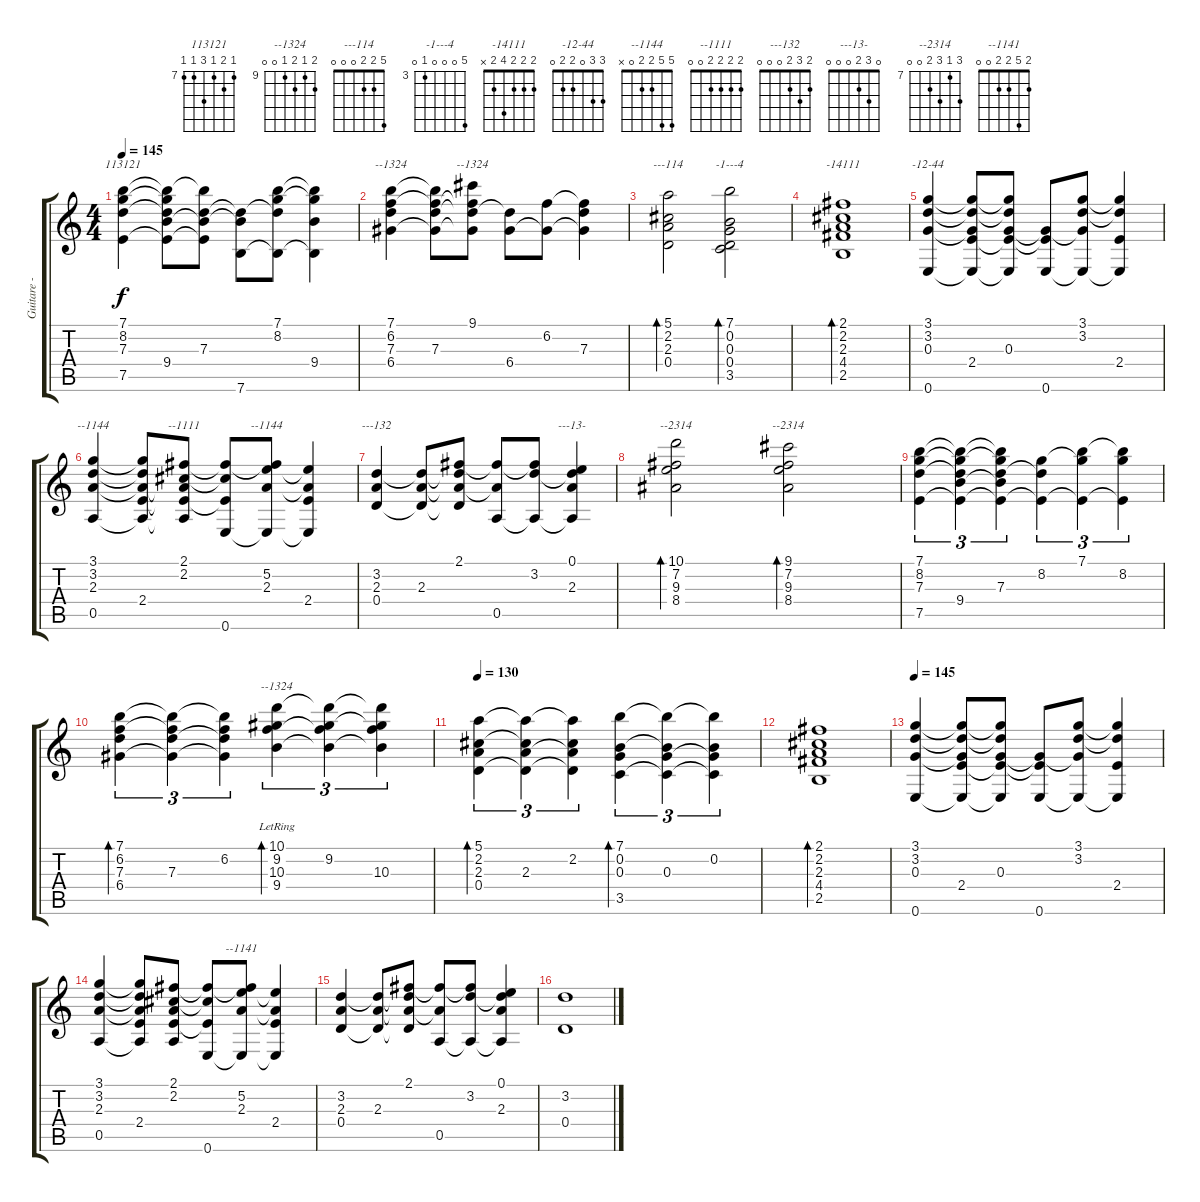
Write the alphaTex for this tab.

\track ("Guitare - Aout 1999" "Guitare - ") {instrument acousticguitarnylon}
\staff {score tabs}
\tuning (E4 B3 G3 D3 A2 E2) {hide}
\chord ("113121" 7 8 7 9 7 7) {firstfret 7}
\chord ("--1324" 7 6 7 6 0 0) {firstfret 6}
\chord ("--1324" 9 6 7 6 0 0) {firstfret 6}
\chord ("---114" 5 2 2 0 0 0)
\chord ("-1---4" 7 0 0 0 3 0) {firstfret 3}
\chord ("-14111" 2 2 2 4 2 x)
\chord ("-12-44" 3 3 0 2 2 0)
\chord ("--1144" 3 3 2 2 0 0)
\chord ("--1111" 2 2 2 2 0 0)
\chord ("--1144" 5 5 2 2 0 x)
\chord ("---132" 2 3 2 0 0 0)
\chord ("---13-" 0 3 2 0 0 0)
\chord ("--2314" 10 7 9 8 0 0) {firstfret 7}
\chord ("--2314" 9 7 9 8 0 0) {firstfret 7}
\chord ("--1324" 10 9 10 9 0 0) {firstfret 9}
\chord ("--1141" 2 5 2 2 0 0)
\ts (4 4)
\tempo 145
\clef g2
\ks c
(7.1 8.2 7.3 7.5).4{ch "113121" dy f} (7.1{t} 8.2{t} 7.3{t} 9.4 7.5{t}).8 (7.1{t} 7.3 9.4{t} 7.5{t}).8 (7.3{t} 9.4{t} 7.6).8 (7.1 8.2 7.3{t} 7.6{t}).8 (7.1{t} 8.2{t} 9.4 7.6{t}).4 |
(7.1 6.2 7.3 6.4).4{ch "--1324"} (7.1{t} 6.2{t} 7.3 6.4{t}).8 (9.1 6.2{t} 7.3{t} 6.4{t}).8{ch "--1324"} (7.3{t} 6.4).8 (6.2 6.4{t}).8 (6.2{t} 7.3 6.4{t}).4 |
(5.1 2.2 2.3 0.4).2{bd 240 ch "---114"} (7.1 0.2 0.3 0.4 3.5).2{bd 240 ch "-1---4"} |
(2.1 2.2 2.3 4.4 2.5).1{bd 240 ch "-14111"} |
(3.1 3.2 0.3 0.6).4{ch "-12-44"} (3.1{t} 3.2{t} 0.3{t} 2.4 0.6{t}).8 (3.1{t} 3.2{t} 0.3 2.4{t} 0.6{t}).8 (0.3{t} 2.4{t} 0.6).8 (3.1 3.2 0.3{t} 0.6{t}).8 (3.1{t} 3.2{t} 2.4 0.6{t}).4 |
(3.1 3.2 2.3 0.5).4{ch "--1144"} (3.1{t} 3.2{t} 2.3{t} 2.4 0.5{t}).8 (2.1 2.2 2.3{t} 2.4{t} 0.5{t}).8{ch "--1111"} (2.1{t} 2.2{t} 2.4{t} 0.6).8 (2.1{t} 5.2 2.3 0.6{t}).8{ch "--1144"} (5.2{t} 2.3{t} 2.4 0.6{t}).4 |
(3.2 2.3 0.4).4{ch "---132"} (3.2{t} 2.3 0.4{t}).8 (2.1 3.2{t} 2.3{t} 0.4{t}).8 (2.1{t} 2.3{t} 0.5).8 (2.1{t} 3.2 0.5{t}).8 (0.1 3.2{t} 2.3 0.5{t}).4{ch "---13-"} |
(10.1 7.2 9.3 8.4).2{bd 240 ch "--2314"} (9.1 7.2 9.3 8.4).2{bd 240 ch "--2314"} |
(7.1 8.2 7.3 7.5).4{tu (3 2)} (7.1{t} 8.2{t} 7.3{t} 9.4 7.5{t}).4{tu (3 2)} (7.1{t} 8.2{t} 7.3 9.4{t} 7.5{t}).4{tu (3 2)} (8.2 7.3{t} 7.5{t}).4{tu (3 2)} (7.1 8.2{t} 7.5{t}).4{tu (3 2)} (7.1{t} 8.2 7.5{t}).4{tu (3 2)} |
(7.1 6.2 7.3 6.4).4{tu (3 2) bd 120} (7.1{t} 6.2{t} 7.3 6.4{t}).4{tu (3 2)} (7.1{t} 6.2 7.3{t} 6.4{t}).4{tu (3 2)} (10.1{lr} 9.2 10.3 9.4).4{tu (3 2) bd 120 ch "--1324"} (10.1{t} 9.2 10.3{t} 9.4{t}).4{tu (3 2)} (10.1{t} 9.2{t} 10.3 9.4{t}).4{tu (3 2)} |
\tempo 130
(5.1 2.2 2.3 0.4).4{tu (3 2) bd 120} (5.1{t} 2.2{t} 2.3 0.4{t}).4{tu (3 2)} (5.1{t} 2.2 2.3{t} 0.4{t}).4{tu (3 2)} (7.1 0.2 0.3 3.5).4{tu (3 2) bd 120} (7.1{t} 0.2{t} 0.3 3.5{t}).4{tu (3 2)} (7.1{t} 0.2 0.3{t} 3.5{t}).4{tu (3 2)} |
(2.1 2.2 2.3 4.4 2.5).1{bd 240} |
\tempo 145
(3.1 3.2 0.3 0.6).4 (3.1{t} 3.2{t} 0.3{t} 2.4 0.6{t}).8 (3.1{t} 3.2{t} 0.3 2.4{t} 0.6{t}).8 (0.3{t} 2.4{t} 0.6).8 (3.1 3.2 0.3{t} 0.6{t}).8 (3.1{t} 3.2{t} 2.4 0.6{t}).4 |
(3.1 3.2 2.3 0.5).4 (3.1{t} 3.2{t} 2.3{t} 2.4 0.5{t}).8 (2.1 2.2 2.3{t} 2.4{t} 0.5{t}).8 (2.1{t} 2.2{t} 2.4{t} 0.6).8 (2.1{t} 5.2 2.3 0.6{t}).8{ch "--1141"} (5.2{t} 2.3{t} 2.4 0.6{t}).4 |
(3.2 2.3 0.4).4 (3.2{t} 2.3 0.4{t}).8 (2.1 3.2{t} 2.3{t} 0.4{t}).8 (2.1{t} 2.3{t} 0.5).8 (2.1{t} 3.2 0.5{t}).8 (0.1 3.2{t} 2.3 0.5{t}).4 |
(3.2 0.4).1
